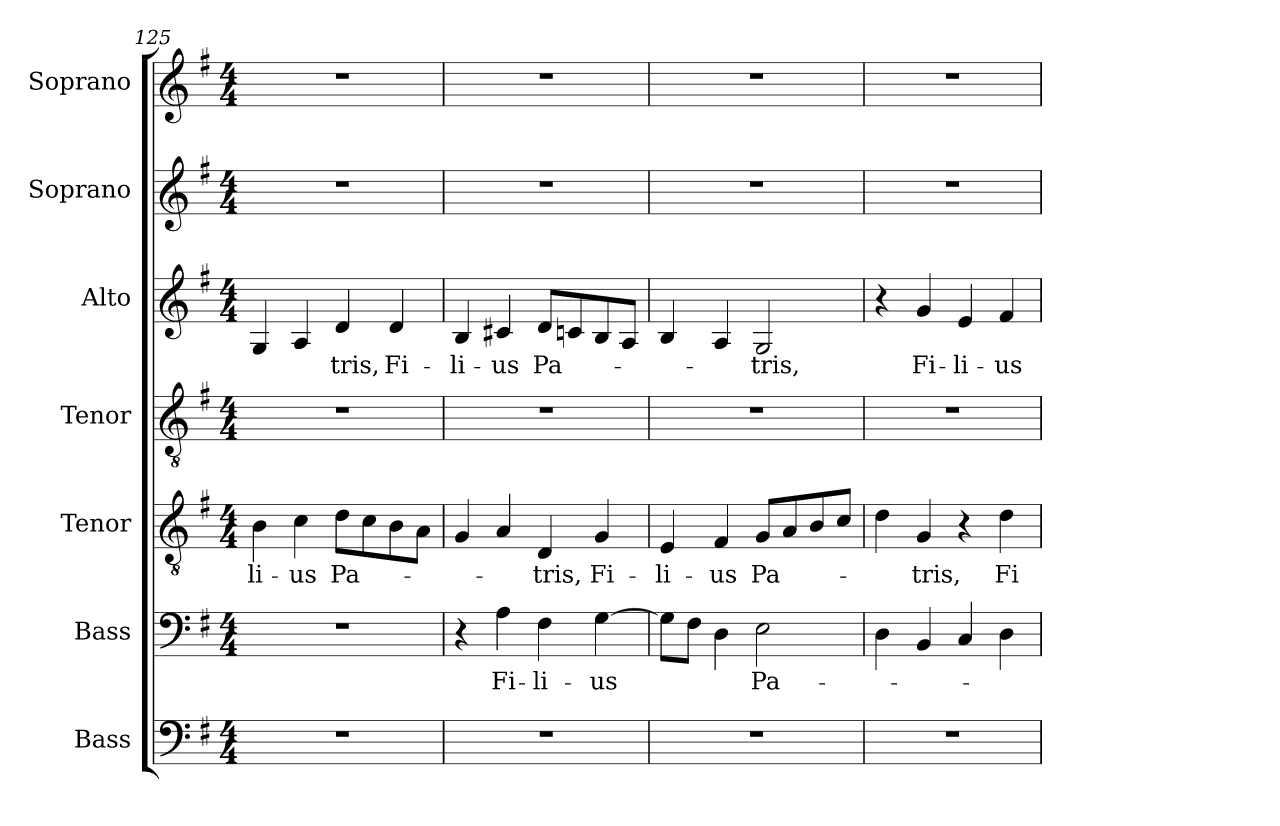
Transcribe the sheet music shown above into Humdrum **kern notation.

**kern	**kern	**text	**kern	**text	**kern	**kern	**text	**kern	**kern
*part7	*part6	*part6	*part5	*part5	*part4	*part3	*part3	*part2	*part1
*staff7	*staff6	*staff6	*staff5	*staff5	*staff4	*staff3	*staff3	*staff2	*staff1
*I"Bass	*I"Bass	*	*I"Tenor	*	*I"Tenor	*I"Alto	*	*I"Soprano	*I"Soprano
*I'B.	*I'B.	*	*I'T.	*	*I'T.	*I'A.	*	*I'S.	*I'S.
*clefF4	*clefF4	*	*clefGv2	*	*clefGv2	*clefG2	*	*clefG2	*clefG2
*	*	*	*ITrd7c12	*	*ITrd7c12	*	*	*	*
*k[f#]	*k[f#]	*	*k[f#]	*	*k[f#]	*k[f#]	*	*k[f#]	*k[f#]
*G:	*G:	*	*G:	*	*G:	*G:	*	*G:	*G:
*M4/4	*M4/4	*	*M4/4	*	*M4/4	*M4/4	*	*M4/4	*M4/4
=125	=125	=125	=125	=125	=125	=125	=125	=125	=125
!	!	!	!	!LO:LY:b:color=#000000	!	!	!	!	!
1r	1r	.	4BBi\	-li-	1r	4Gi/	.	1r	1r
!	!	!	!	!LO:LY:b:color=#000000	!	!	!	!	!
.	.	.	4Ci\	-us	.	4Ai/	.	.	.
!	!	!	!	!LO:LY:b:color=#000000	!	!	!	!	!
!	!	!	!	!	!	!	!LO:LY:b:color=#000000	!	!
.	.	.	8Di\L	Pa-	.	4di/	-tris,	.	.
.	.	.	8Ci\	.	.	.	.	.	.
!	!	!	!	!	!	!	!LO:LY:b:color=#000000	!	!
.	.	.	8BBi\	.	.	4di/	Fi-	.	.
.	.	.	8AAi\J	.	.	.	.	.	.
=126	=126	=126	=126	=126	=126	=126	=126	=126	=126
!	!	!	!	!	!	!	!LO:LY:b:color=#000000	!	!
1r	4r	.	4GGi/	.	1r	4Bi/	-li-	1r	1r
!	!	!LO:LY:b:color=#000000	!	!	!	!	!	!	!
!	!	!	!	!	!	!	!LO:LY:b:color=#000000	!	!
.	4Ai\	Fi-	4AAi/	.	.	4c#Xi/	-us	.	.
!	!	!LO:LY:b:color=#000000	!	!	!	!	!	!	!
!	!	!	!	!LO:LY:b:color=#000000	!	!	!	!	!
!	!	!	!	!	!	!	!LO:LY:b:color=#000000	!	!
.	4F#i\	-li-	4DDi/	-tris,	.	8di/L	Pa-	.	.
.	.	.	.	.	.	8cni/	.	.	.
!	!	!LO:LY:b:color=#000000	!	!	!	!	!	!	!
!	!	!	!	!LO:LY:b:color=#000000	!	!	!	!	!
.	[4Gi\	-us	4GGi/	Fi-	.	8Bi/	.	.	.
.	.	.	.	.	.	8Ai/J	.	.	.
=127	=127	=127	=127	=127	=127	=127	=127	=127	=127
!	!	!	!	!LO:LY:b:color=#000000	!	!	!	!	!
1r	8Gi\L]	.	4EEi/	-li-	1r	4Bi/	.	1r	1r
.	8F#i\J	.	.	.	.	.	.	.	.
!	!	!	!	!LO:LY:b:color=#000000	!	!	!	!	!
.	4Di\	.	4FF#i/	-us	.	4Ai/	.	.	.
!	!	!LO:LY:b:color=#000000	!	!	!	!	!	!	!
!	!	!	!	!LO:LY:b:color=#000000	!	!	!	!	!
!	!	!	!	!	!	!	!LO:LY:b:color=#000000	!	!
.	2Ei\	Pa-	8GGi/L	Pa-	.	2Gi/	-tris,	.	.
.	.	.	8AAi/	.	.	.	.	.	.
.	.	.	8BBi/	.	.	.	.	.	.
.	.	.	8Ci/J	.	.	.	.	.	.
!!LO:LB:g=z
=128	=128	=128	=128	=128	=128	=128	=128	=128	=128
1r	4Di\	.	4Di\	.	1r	4r	.	1r	1r
!	!	!	!	!LO:LY:b:color=#000000	!	!	!	!	!
!	!	!	!	!	!	!	!LO:LY:b:color=#000000	!	!
.	4BBi/	.	4GGi/	-tris,	.	4gi/	Fi-	.	.
!	!	!	!	!	!	!	!LO:LY:b:color=#000000	!	!
.	4Ci/	.	4r	.	.	4ei/	-li-	.	.
!	!	!	!	!LO:LY:b:color=#000000	!	!	!	!	!
!	!	!	!	!	!	!	!LO:LY:b:color=#000000	!	!
.	4Di\	.	4Di\	Fi-	.	4f#i/	-us	.	.
=	=	=	=	=	=	=	=	=	=
*-	*-	*-	*-	*-	*-	*-	*-	*-	*-
